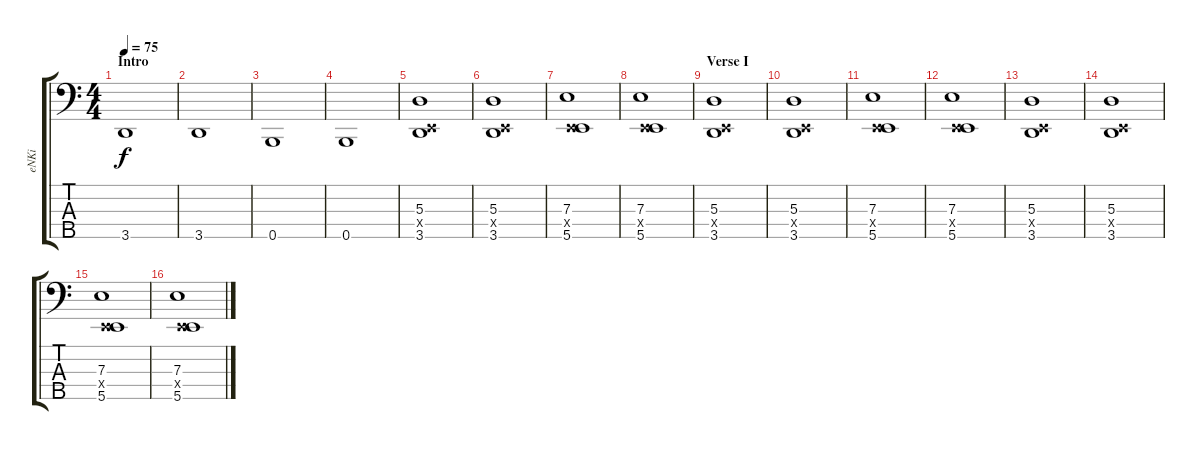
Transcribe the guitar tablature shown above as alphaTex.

\track ("eNKi" "eNKi") {instrument electricbassfinger}
\staff {score tabs}
\tuning (G2 D2 A1 E1 B0) {hide}
\ts (4 4)
\section ("" "Intro")
\tempo 75
\clef f4
\ks c
3.5.1{dy f instrument electricbassfinger} |
3.5.1 |
0.5.1 |
0.5.1 |
(5.3 0.4{x} 3.5).1 |
(5.3 0.4{x} 3.5).1 |
(7.3 0.4{x} 5.5).1 |
(7.3 0.4{x} 5.5).1 |
\section ("" "Verse I")
(5.3 0.4{x} 3.5).1 |
(5.3 0.4{x} 3.5).1 |
(7.3 0.4{x} 5.5).1 |
(7.3 0.4{x} 5.5).1 |
(5.3 0.4{x} 3.5).1 |
(5.3 0.4{x} 3.5).1 |
(7.3 0.4{x} 5.5).1 |
(7.3 0.4{x} 5.5).1
